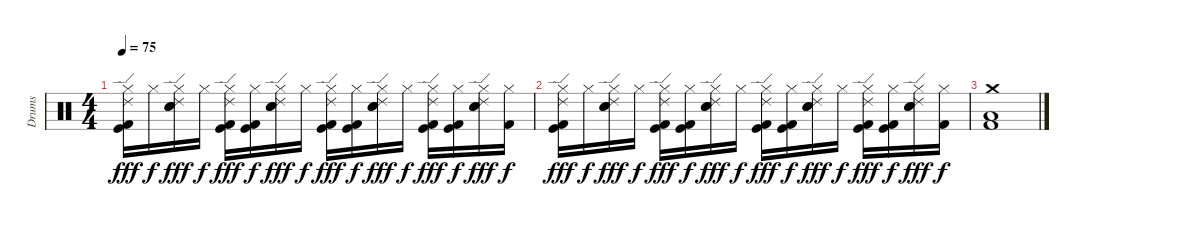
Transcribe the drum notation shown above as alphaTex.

\track ("Drums" "Drums") {instrument percussion}
\staff {score}
\articulation defaults
\ts (4 4)
\tempo 75
\clef neutral
\ks c
("Hi-Hat (closed)" "Kick (hit) 2" "Kick (hit)" "Ride (edge) 2").16{dy fff} "Hi-Hat (closed)".16{dy f} ("Hi-Hat (closed)" "Electric Snare (hit)" "Snare (hit) 2" "Ride (edge) 2").16{dy fff} "Hi-Hat (closed)".16{dy f} ("Hi-Hat (closed)" "Kick (hit) 2" "Kick (hit)" "Ride (edge) 2").16{dy fff} ("Hi-Hat (closed)" "Kick (hit) 2" "Kick (hit)").16{dy f} ("Hi-Hat (closed)" "Electric Snare (hit)" "Snare (hit) 2" "Ride (edge) 2").16{dy fff} "Hi-Hat (closed)".16{dy f} ("Hi-Hat (closed)" "Kick (hit) 2" "Kick (hit)" "Ride (edge) 2").16{dy fff} ("Hi-Hat (closed)" "Kick (hit) 2" "Kick (hit)").16{dy f} ("Hi-Hat (closed)" "Electric Snare (hit)" "Snare (hit) 2" "Ride (edge) 2").16{dy fff} "Hi-Hat (closed)".16{dy f} ("Hi-Hat (closed)" "Kick (hit) 2" "Kick (hit)" "Ride (edge) 2").16{dy fff} ("Hi-Hat (closed)" "Kick (hit) 2" "Kick (hit)").16{dy f} ("Hi-Hat (closed)" "Electric Snare (hit)" "Snare (hit) 2" "Ride (edge) 2").16{dy fff} ("Hi-Hat (closed)" "Kick (hit) 2").16{dy f} |
("Hi-Hat (closed)" "Kick (hit) 2" "Kick (hit)" "Ride (edge) 2").16{dy fff} "Hi-Hat (closed)".16{dy f} ("Hi-Hat (closed)" "Electric Snare (hit)" "Snare (hit) 2" "Ride (edge) 2").16{dy fff} "Hi-Hat (closed)".16{dy f} ("Hi-Hat (closed)" "Kick (hit) 2" "Kick (hit)" "Ride (edge) 2").16{dy fff} ("Hi-Hat (closed)" "Kick (hit) 2" "Kick (hit)").16{dy f} ("Hi-Hat (closed)" "Electric Snare (hit)" "Snare (hit) 2" "Ride (edge) 2").16{dy fff} "Hi-Hat (closed)".16{dy f} ("Hi-Hat (closed)" "Kick (hit) 2" "Kick (hit)" "Ride (edge) 2").16{dy fff} ("Hi-Hat (closed)" "Kick (hit) 2" "Kick (hit)").16{dy f} ("Hi-Hat (closed)" "Electric Snare (hit)" "Snare (hit) 2" "Ride (edge) 2").16{dy fff} "Hi-Hat (closed)".16{dy f} ("Hi-Hat (closed)" "Kick (hit) 2" "Kick (hit)" "Ride (edge) 2").16{dy fff} ("Hi-Hat (closed)" "Kick (hit) 2" "Kick (hit)").16{dy f} ("Hi-Hat (closed)" "Electric Snare (hit)" "Snare (hit) 2" "Ride (edge) 2").16{dy fff} ("Hi-Hat (closed)" "Kick (hit) 2").16{dy f} |
("Crash medium (hit)" "Kick (hit) 2" "Low Tom (hit)").1
